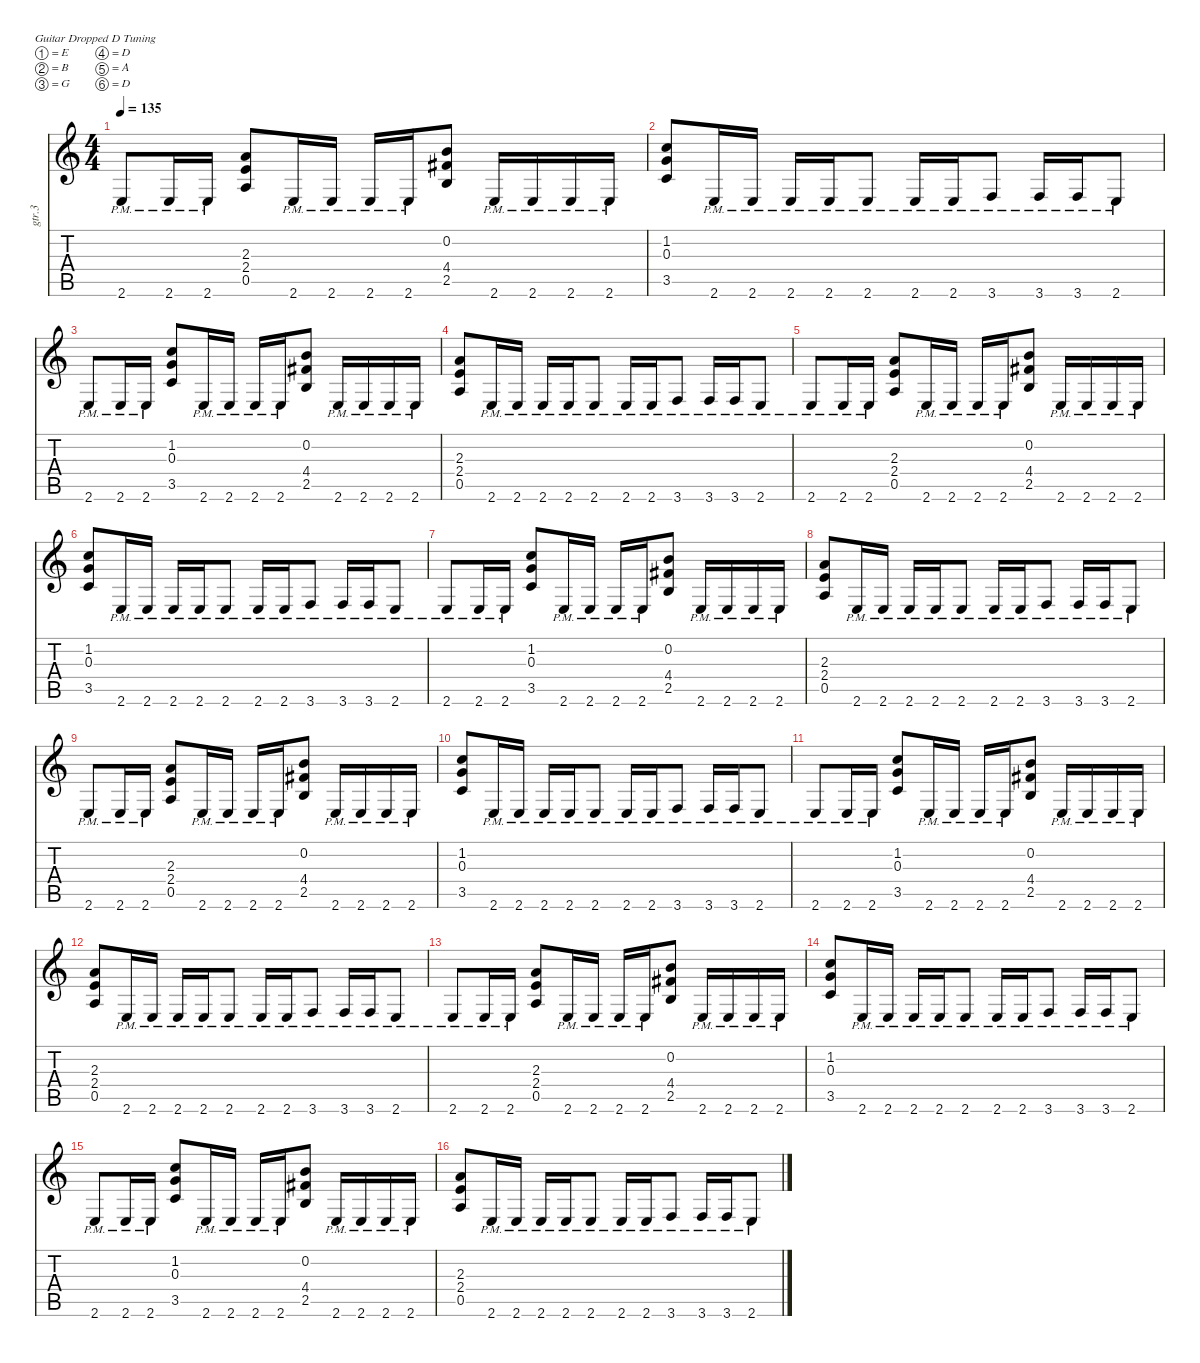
\defaultSystemsLayout 4
\hideDynamics
\bracketExtendMode nobrackets
\otherSystemsTrackNameOrientation horizontal
\track ("Guitar 3" "gtr.3") {instrument distortionguitar}
\staff {score tabs}
\tuning (E4 B3 G3 D3 A2 D2)
\ts (4 4)
\tempo 135
\clef g2
\ks c
2.6{pm}.8{dy f beam Up} 2.6{pm}.16{beam Up} 2.6{pm}.16{beam Up} (2.3 2.4 0.5).8{beam Up} 2.6{pm}.16{beam Up} 2.6{pm}.16{beam Up} 2.6{pm}.16{beam Up} 2.6{pm}.16{beam Up} (0.2 4.4{acc #} 2.5).8{beam Up} 2.6{pm}.16{beam Up} 2.6{pm}.16{beam Up} 2.6{pm}.16{beam Up} 2.6{pm}.16{beam Up} |
(1.2 0.3 3.5).8{beam Up} 2.6{pm}.16{beam Up} 2.6{pm}.16{beam Up} 2.6{pm}.16{beam Up} 2.6{pm}.16{beam Up} 2.6{pm}.8{beam Up} 2.6{pm}.16{beam Up} 2.6{pm}.16{beam Up} 3.6{pm}.8{beam Up} 3.6{pm}.16{beam Up} 3.6{pm}.16{beam Up} 2.6{pm}.8{beam Up} |
2.6{pm}.8{beam Up} 2.6{pm}.16{beam Up} 2.6{pm}.16{beam Up} (1.2 0.3 3.5).8{beam Up} 2.6{pm}.16{beam Up} 2.6{pm}.16{beam Up} 2.6{pm}.16{beam Up} 2.6{pm}.16{beam Up} (0.2 4.4{acc #} 2.5).8{beam Up} 2.6{pm}.16{beam Up} 2.6{pm}.16{beam Up} 2.6{pm}.16{beam Up} 2.6{pm}.16{beam Up} |
(2.3 2.4 0.5).8{beam Up} 2.6{pm}.16{beam Up} 2.6{pm}.16{beam Up} 2.6{pm}.16{beam Up} 2.6{pm}.16{beam Up} 2.6{pm}.8{beam Up} 2.6{pm}.16{beam Up} 2.6{pm}.16{beam Up} 3.6{pm}.8{beam Up} 3.6{pm}.16{beam Up} 3.6{pm}.16{beam Up} 2.6{pm}.8{beam Up} |
2.6{pm}.8{beam Up} 2.6{pm}.16{beam Up} 2.6{pm}.16{beam Up} (2.3 2.4 0.5).8{beam Up} 2.6{pm}.16{beam Up} 2.6{pm}.16{beam Up} 2.6{pm}.16{beam Up} 2.6{pm}.16{beam Up} (0.2 4.4{acc #} 2.5).8{beam Up} 2.6{pm}.16{beam Up} 2.6{pm}.16{beam Up} 2.6{pm}.16{beam Up} 2.6{pm}.16{beam Up} |
(1.2 0.3 3.5).8{beam Up} 2.6{pm}.16{beam Up} 2.6{pm}.16{beam Up} 2.6{pm}.16{beam Up} 2.6{pm}.16{beam Up} 2.6{pm}.8{beam Up} 2.6{pm}.16{beam Up} 2.6{pm}.16{beam Up} 3.6{pm}.8{beam Up} 3.6{pm}.16{beam Up} 3.6{pm}.16{beam Up} 2.6{pm}.8{beam Up} |
2.6{pm}.8{beam Up} 2.6{pm}.16{beam Up} 2.6{pm}.16{beam Up} (1.2 0.3 3.5).8{beam Up} 2.6{pm}.16{beam Up} 2.6{pm}.16{beam Up} 2.6{pm}.16{beam Up} 2.6{pm}.16{beam Up} (0.2 4.4{acc #} 2.5).8{beam Up} 2.6{pm}.16{beam Up} 2.6{pm}.16{beam Up} 2.6{pm}.16{beam Up} 2.6{pm}.16{beam Up} |
(2.3 2.4 0.5).8{beam Up} 2.6{pm}.16{beam Up} 2.6{pm}.16{beam Up} 2.6{pm}.16{beam Up} 2.6{pm}.16{beam Up} 2.6{pm}.8{beam Up} 2.6{pm}.16{beam Up} 2.6{pm}.16{beam Up} 3.6{pm}.8{beam Up} 3.6{pm}.16{beam Up} 3.6{pm}.16{beam Up} 2.6{pm}.8{beam Up} |
2.6{pm}.8{beam Up} 2.6{pm}.16{beam Up} 2.6{pm}.16{beam Up} (2.3 2.4 0.5).8{beam Up} 2.6{pm}.16{beam Up} 2.6{pm}.16{beam Up} 2.6{pm}.16{beam Up} 2.6{pm}.16{beam Up} (0.2 4.4{acc #} 2.5).8{beam Up} 2.6{pm}.16{beam Up} 2.6{pm}.16{beam Up} 2.6{pm}.16{beam Up} 2.6{pm}.16{beam Up} |
(1.2 0.3 3.5).8{beam Up} 2.6{pm}.16{beam Up} 2.6{pm}.16{beam Up} 2.6{pm}.16{beam Up} 2.6{pm}.16{beam Up} 2.6{pm}.8{beam Up} 2.6{pm}.16{beam Up} 2.6{pm}.16{beam Up} 3.6{pm}.8{beam Up} 3.6{pm}.16{beam Up} 3.6{pm}.16{beam Up} 2.6{pm}.8{beam Up} |
2.6{pm}.8{beam Up} 2.6{pm}.16{beam Up} 2.6{pm}.16{beam Up} (1.2 0.3 3.5).8{beam Up} 2.6{pm}.16{beam Up} 2.6{pm}.16{beam Up} 2.6{pm}.16{beam Up} 2.6{pm}.16{beam Up} (0.2 4.4{acc #} 2.5).8{beam Up} 2.6{pm}.16{beam Up} 2.6{pm}.16{beam Up} 2.6{pm}.16{beam Up} 2.6{pm}.16{beam Up} |
(2.3 2.4 0.5).8{beam Up} 2.6{pm}.16{beam Up} 2.6{pm}.16{beam Up} 2.6{pm}.16{beam Up} 2.6{pm}.16{beam Up} 2.6{pm}.8{beam Up} 2.6{pm}.16{beam Up} 2.6{pm}.16{beam Up} 3.6{pm}.8{beam Up} 3.6{pm}.16{beam Up} 3.6{pm}.16{beam Up} 2.6{pm}.8{beam Up} |
2.6{pm}.8{beam Up} 2.6{pm}.16{beam Up} 2.6{pm}.16{beam Up} (2.3 2.4 0.5).8{beam Up} 2.6{pm}.16{beam Up} 2.6{pm}.16{beam Up} 2.6{pm}.16{beam Up} 2.6{pm}.16{beam Up} (0.2 4.4{acc #} 2.5).8{beam Up} 2.6{pm}.16{beam Up} 2.6{pm}.16{beam Up} 2.6{pm}.16{beam Up} 2.6{pm}.16{beam Up} |
(1.2 0.3 3.5).8{beam Up} 2.6{pm}.16{beam Up} 2.6{pm}.16{beam Up} 2.6{pm}.16{beam Up} 2.6{pm}.16{beam Up} 2.6{pm}.8{beam Up} 2.6{pm}.16{beam Up} 2.6{pm}.16{beam Up} 3.6{pm}.8{beam Up} 3.6{pm}.16{beam Up} 3.6{pm}.16{beam Up} 2.6{pm}.8{beam Up} |
2.6{pm}.8{beam Up} 2.6{pm}.16{beam Up} 2.6{pm}.16{beam Up} (1.2 0.3 3.5).8{beam Up} 2.6{pm}.16{beam Up} 2.6{pm}.16{beam Up} 2.6{pm}.16{beam Up} 2.6{pm}.16{beam Up} (0.2 4.4{acc #} 2.5).8{beam Up} 2.6{pm}.16{beam Up} 2.6{pm}.16{beam Up} 2.6{pm}.16{beam Up} 2.6{pm}.16{beam Up} |
(2.3 2.4 0.5).8{beam Up} 2.6{pm}.16{beam Up} 2.6{pm}.16{beam Up} 2.6{pm}.16{beam Up} 2.6{pm}.16{beam Up} 2.6{pm}.8{beam Up} 2.6{pm}.16{beam Up} 2.6{pm}.16{beam Up} 3.6{pm}.8{beam Up} 3.6{pm}.16{beam Up} 3.6{pm}.16{beam Up} 2.6{pm}.8{beam Up}
